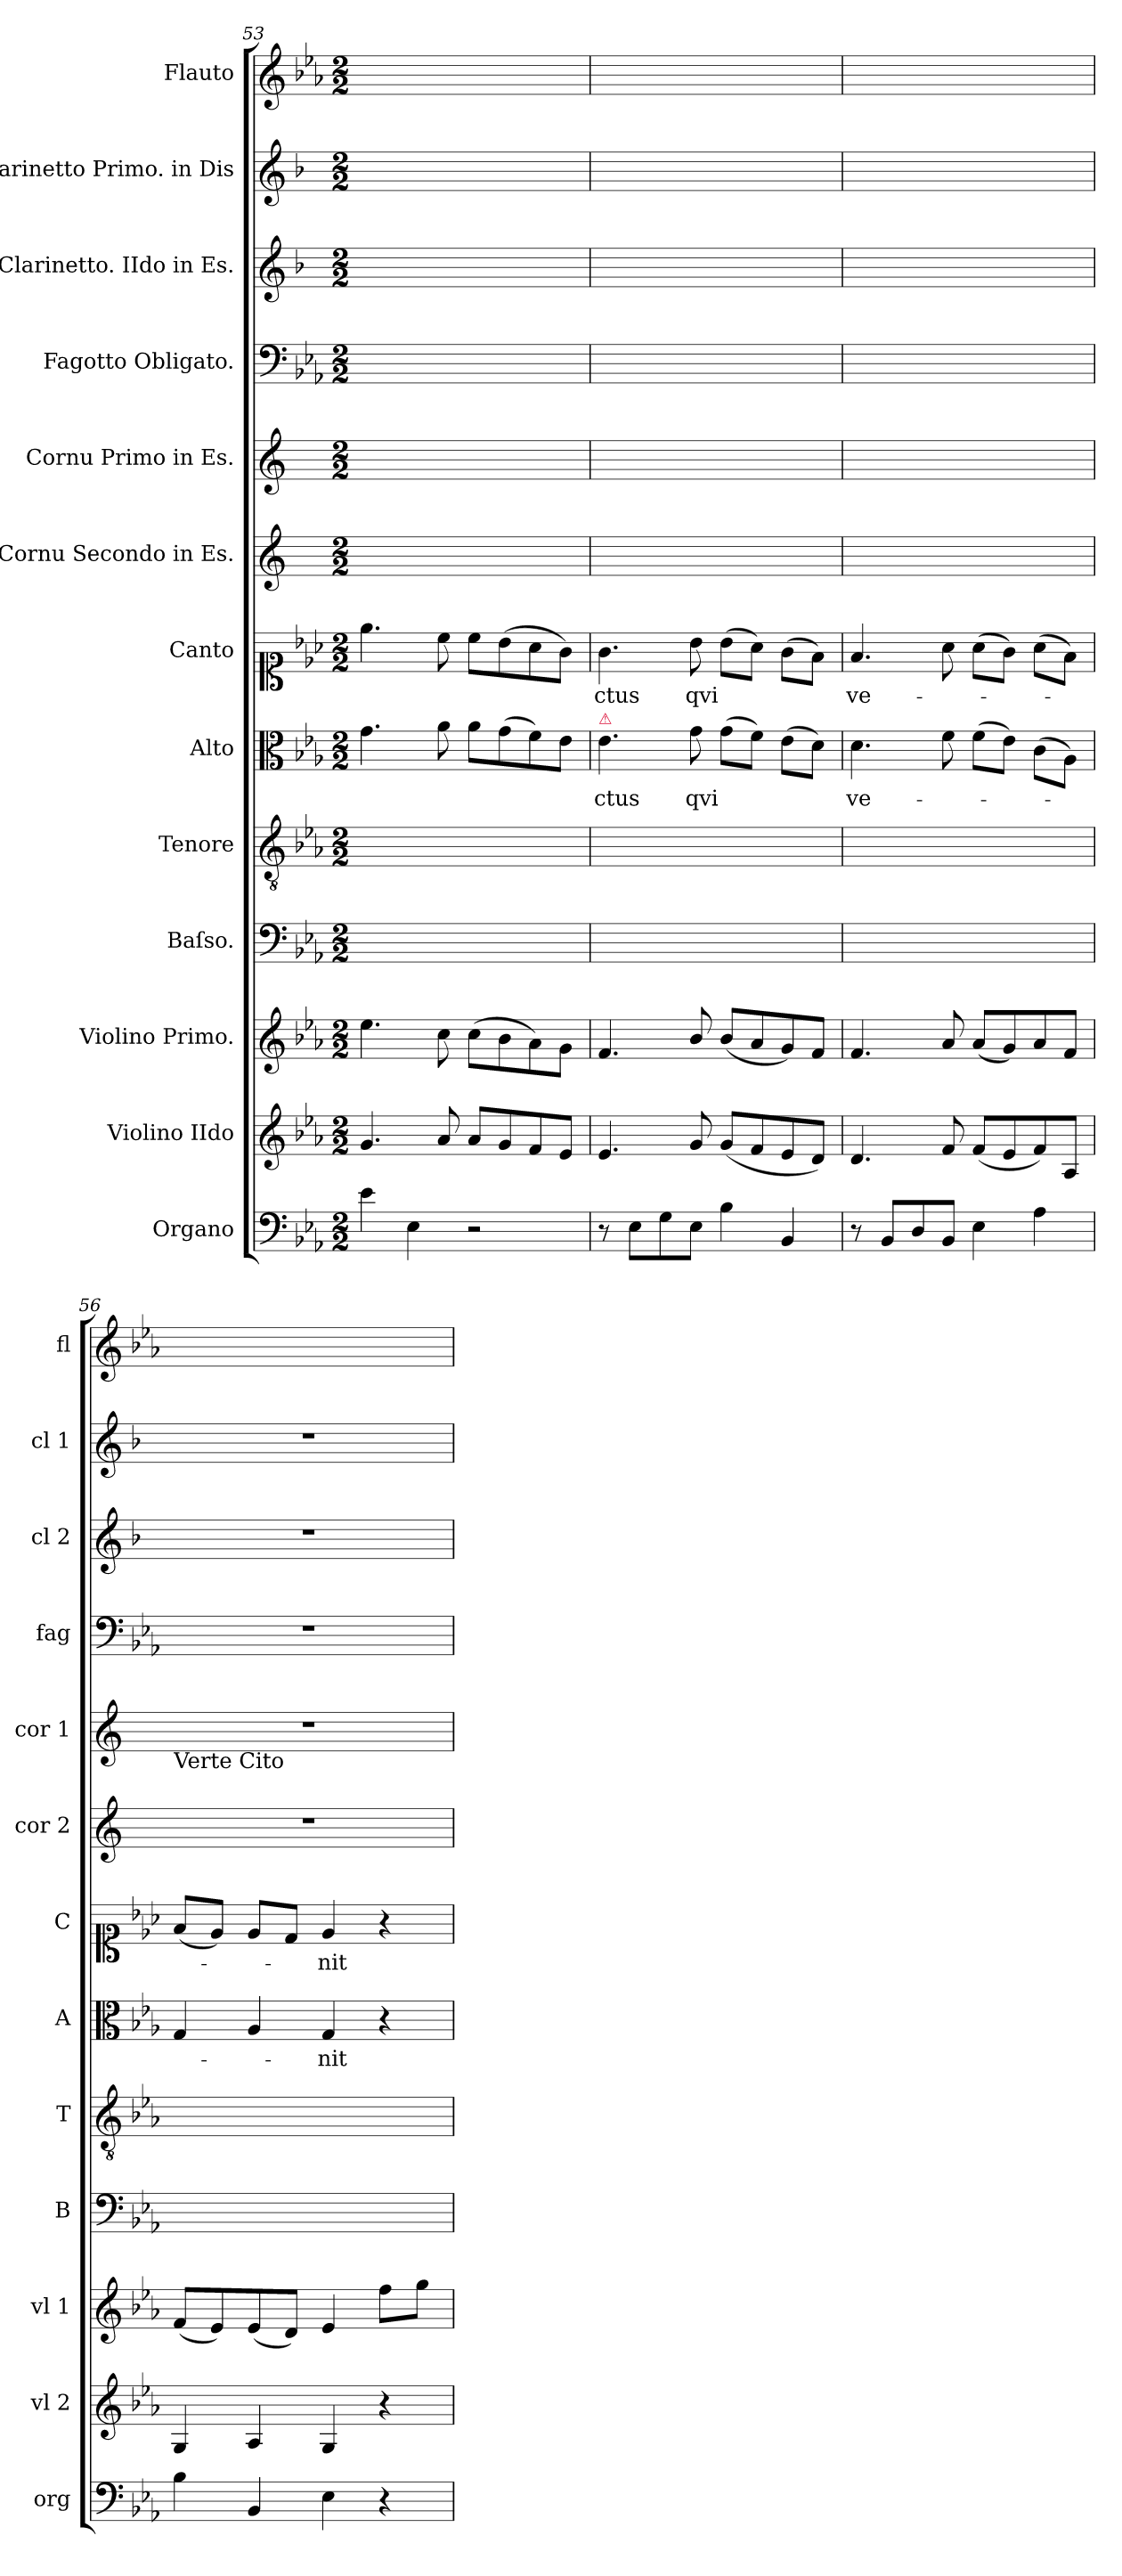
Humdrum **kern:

**kern	**kern	**kern	**kern	**kern	**kern	**text	**kern	**text	**kern	**kern	**kern	**kern	**kern	**kern
*part13	*part12	*part11	*part10	*part9	*part8	*part8	*part7	*part7	*part6	*part5	*part4	*part3	*part2	*part1
*staff13	*staff12	*staff11	*staff10	*staff9	*staff8	*staff8	*staff7	*staff7	*staff6	*staff5	*staff4	*staff3	*staff2	*staff1
*I"Organo	*I"Violino IIdo	*I"Violino Primo.	*I"Baſso.	*I"Tenore	*I"Alto	*	*I"Canto	*	*I"Cornu Secondo in Es.	*I"Cornu Primo in Es.	*I"Fagotto Obligato.	*I"Clarinetto. IIdo in Es.	*I"Clarinetto Primo. in Dis	*I"Flauto
*I'org	*I'vl 2	*I'vl 1	*I'B	*I'T	*I'A	*	*I'C	*	*I'cor 2	*I'cor 1	*I'fag	*I'cl 2	*I'cl 1	*I'fl
*clefF4	*clefG2	*clefG2	*clefF4	*clefGv2	*clefC3	*	*clefC1	*	*clefG2	*clefG2	*clefF4	*clefG2	*clefG2	*clefG2
*	*	*	*	*	*	*	*	*	*ITrd5c9	*ITrd5c9	*	*ITrd1c2	*ITrd1c2	*
*k[b-e-a-]	*k[b-e-a-]	*k[b-e-a-]	*k[b-e-a-]	*k[b-e-a-]	*k[b-e-a-]	*	*k[b-e-a-]	*	*k[b-e-a-]	*k[b-e-a-]	*k[b-e-a-]	*k[b-e-a-]	*k[b-e-a-]	*k[b-e-a-]
*E-:	*E-:	*E-:	*E-:	*E-:	*E-:	*	*E-:	*	*E-:	*E-:	*E-:	*E-:	*E-:	*E-:
*M2/2	*M2/2	*M2/2	*M2/2	*M2/2	*M2/2	*	*M2/2	*	*M2/2	*M2/2	*M2/2	*M2/2	*M2/2	*M2/2
=53	=53	=53	=53	=53	=53	=53	=53	=53	=53	=53	=53	=53	=53	=53
4e-\	4.g/	4.ee-\	1ryy	1ryy	4.g\	.	4.ee-\	.	1ryy	1ryy	1ryy	1ryy	1ryy	1ryy
4E-\	.	.	.	.	.	.	.	.	.	.	.	.	.	.
.	8a-/	8cc\	.	.	8a-\	.	8cc\	.	.	.	.	.	.	.
2r	8a-/L	(8cc\L	.	.	8a-\L	.	8cc\L	.	.	.	.	.	.	.
.	8g/	8b-\	.	.	(8g\	.	(8b-\	.	.	.	.	.	.	.
.	8f/	8a-\)	.	.	8f\)	.	8a-\	.	.	.	.	.	.	.
.	8e-/J	8g\J	.	.	8e-\J	.	8g\J)	.	.	.	.	.	.	.
=54	=54	=54	=54	=54	=54	=54	=54	=54	=54	=54	=54	=54	=54	=54
!	!	!	!	!	!LO:TX:a:color=crimson:t=⚠	!	!	!	!	!	!	!	!	!
8r	4.e-/	4.f/	1ryy	1ryy	4.e-\	-ctus	4.g\	-ctus	1ryy	1ryy	1ryy	1ryy	1ryy	1ryy
8E-\L	.	.	.	.	.	.	.	.	.	.	.	.	.	.
8G\	.	.	.	.	.	.	.	.	.	.	.	.	.	.
8E-\J	8g/	8b-/	.	.	8g\	qvi	8b-\	qvi	.	.	.	.	.	.
4B-\	(8g/L	(8b-/L	.	.	(8g\L	.	(8b-\L	.	.	.	.	.	.	.
.	8f/	8a-/	.	.	8f\J)	.	8a-\J)	.	.	.	.	.	.	.
4BB-/	8e-/	8g/)	.	.	(8e-\L	.	(8g\L	.	.	.	.	.	.	.
.	8d/J)	8f/J	.	.	8d\J)	.	8f\J)	.	.	.	.	.	.	.
=55	=55	=55	=55	=55	=55	=55	=55	=55	=55	=55	=55	=55	=55	=55
8r	4.d/	4.f/	1ryy	1ryy	4.d\	ve-	4.f/	ve-	1ryy	1ryy	1ryy	1ryy	1ryy	1ryy
8BB-/L	.	.	.	.	.	.	.	.	.	.	.	.	.	.
8D/	.	.	.	.	.	.	.	.	.	.	.	.	.	.
8BB-/J	8f/	8a-/	.	.	8f\	.	8a-\	.	.	.	.	.	.	.
4E-\	(8f/L	(8a-/L	.	.	(8f\L	.	(8a-\L	.	.	.	.	.	.	.
.	8e-/	8g/)	.	.	8e-\J)	.	8g\J)	.	.	.	.	.	.	.
4A-\	8f/)	8a-/	.	.	(8c\L	.	(8a-\L	.	.	.	.	.	.	.
.	8A-/J	8f/J	.	.	8A-\J)	.	8f\J)	.	.	.	.	.	.	.
=56	=56	=56	=56	=56	=56	=56	=56	=56	=56	=56	=56	=56	=56	=56
!	!	!	!	!	!	!	!	!	!	!LO:TX:b:t=Verte Cito	!	!	!	!
4B-\	4G/	(8f/L	1ryy	1ryy	4G/	.	(8f/L	.	1r	1r	1r	1r	1r	1ryy
.	.	8e-/)	.	.	.	.	8e-/J)	.	.	.	.	.	.	.
4BB-/	4A-/	(8e-/	.	.	4A-/	.	8e-/L	.	.	.	.	.	.	.
.	.	8d/J)	.	.	.	.	8d/J	.	.	.	.	.	.	.
4E-\	4G/	4e-/	.	.	4G/	-nit	4e-/	-nit	.	.	.	.	.	.
4r	4r	8ff\L	.	.	4r	.	4r	.	.	.	.	.	.	.
.	.	8gg\J	.	.	.	.	.	.	.	.	.	.	.	.
=	=	=	=	=	=	=	=	=	=	=	=	=	=	=
*-	*-	*-	*-	*-	*-	*-	*-	*-	*-	*-	*-	*-	*-	*-
